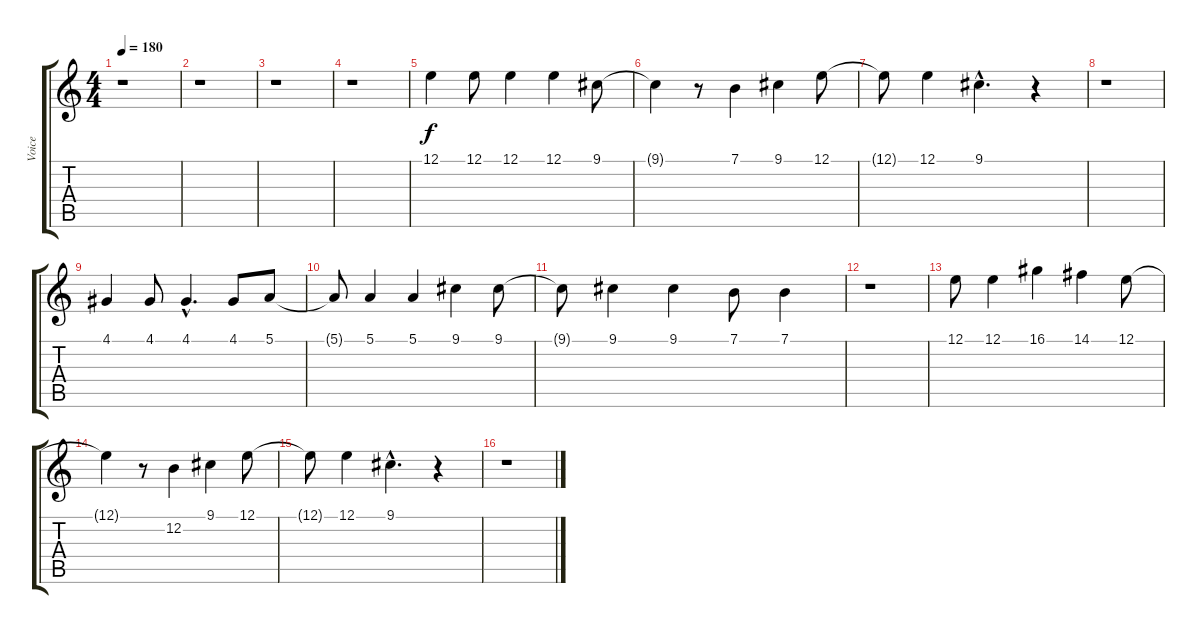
\track ("Voice" "Voice") {instrument lead3calliope}
\staff {score tabs}
\tuning (E4 B3 G3 D3 A2 E2) {hide}
\ts (4 4)
\tempo 180
\clef g2
\ks c
r.1{dy f} |
r.1 |
r.1 |
r.1 |
12.1.4 12.1.8 12.1.4 12.1.4 9.1.8 |
9.1{t}.4 r.8 7.1.4 9.1.4 12.1.8 |
12.1{t}.8 12.1.4 9.1{hac}.4{d} r.4 |
r.1 |
4.1.4 4.1.8 4.1{hac}.4{d} 4.1.8 5.1.8 |
5.1{t}.8 5.1.4 5.1.4 9.1.4 9.1.8 |
9.1{t}.8 9.1.4 9.1.4 7.1.8 7.1.4 |
r.1 |
12.1.8 12.1.4 16.1.4 14.1.4 12.1.8 |
12.1{t}.4 r.8 12.2.4 9.1.4 12.1.8 |
12.1{t}.8 12.1.4 9.1{hac}.4{d} r.4 |
r.1
